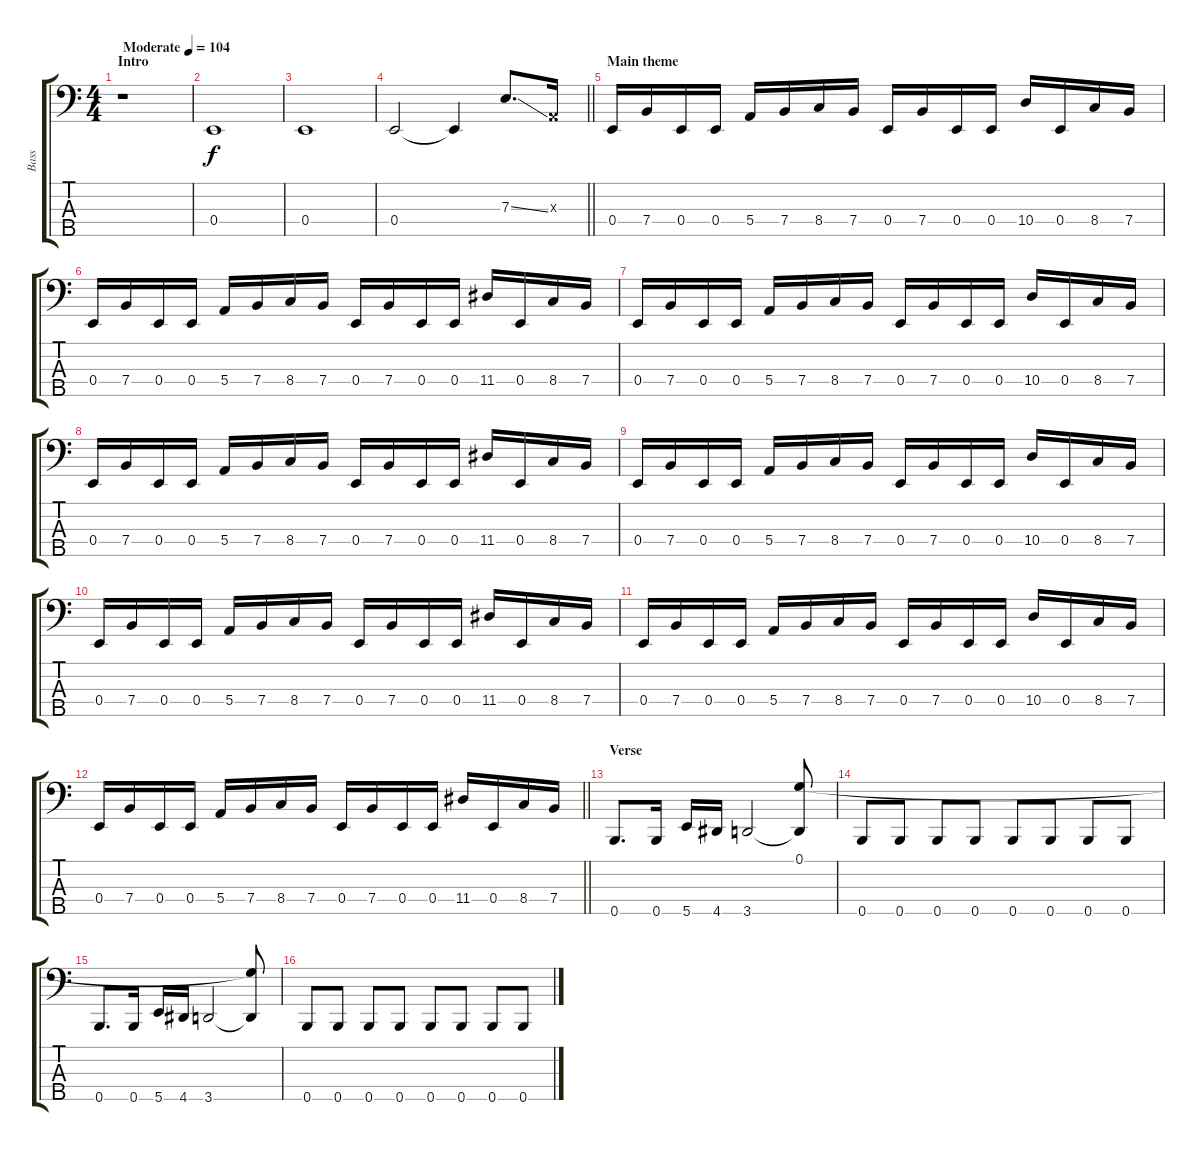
\track ("Bass" "Bass") {instrument electricbassfinger}
\staff {score tabs}
\tuning (G2 D2 A1 E1 B0) {hide}
\ts (4 4)
\section ("" "Intro")
\tempo (104 "Moderate")
\clef f4
\ks c
r.1{dy f instrument electricbassfinger} |
0.4.1 |
0.4.1 |
\barLineRight lightlight
0.4.2 0.4{t}.4 7.3{ss}.8{d} 0.3{x}.16 |
\section ("" "Main theme")
0.4.16 7.4.16 0.4.16 0.4.16 5.4.16 7.4.16 8.4.16 7.4.16 0.4.16 7.4.16 0.4.16 0.4.16 10.4.16 0.4.16 8.4.16 7.4.16 |
0.4.16 7.4.16 0.4.16 0.4.16 5.4.16 7.4.16 8.4.16 7.4.16 0.4.16 7.4.16 0.4.16 0.4.16 11.4.16 0.4.16 8.4.16 7.4.16 |
0.4.16 7.4.16 0.4.16 0.4.16 5.4.16 7.4.16 8.4.16 7.4.16 0.4.16 7.4.16 0.4.16 0.4.16 10.4.16 0.4.16 8.4.16 7.4.16 |
0.4.16 7.4.16 0.4.16 0.4.16 5.4.16 7.4.16 8.4.16 7.4.16 0.4.16 7.4.16 0.4.16 0.4.16 11.4.16 0.4.16 8.4.16 7.4.16 |
0.4.16 7.4.16 0.4.16 0.4.16 5.4.16 7.4.16 8.4.16 7.4.16 0.4.16 7.4.16 0.4.16 0.4.16 10.4.16 0.4.16 8.4.16 7.4.16 |
0.4.16 7.4.16 0.4.16 0.4.16 5.4.16 7.4.16 8.4.16 7.4.16 0.4.16 7.4.16 0.4.16 0.4.16 11.4.16 0.4.16 8.4.16 7.4.16 |
0.4.16 7.4.16 0.4.16 0.4.16 5.4.16 7.4.16 8.4.16 7.4.16 0.4.16 7.4.16 0.4.16 0.4.16 10.4.16 0.4.16 8.4.16 7.4.16 |
\barLineRight lightlight
0.4.16 7.4.16 0.4.16 0.4.16 5.4.16 7.4.16 8.4.16 7.4.16 0.4.16 7.4.16 0.4.16 0.4.16 11.4.16 0.4.16 8.4.16 7.4.16 |
\section ("" "Verse")
0.5.8{d} 0.5.16 5.5.16 4.5.16 3.5.2 (0.1 3.5{t}).8 |
0.5.8 0.5.8 0.5.8 0.5.8 0.5.8 0.5.8 0.5.8 0.5.8 |
0.5.8{d} 0.5.16 5.5.16 4.5.16 3.5.2 (0.1{t} 3.5{t}).8 |
0.5.8 0.5.8 0.5.8 0.5.8 0.5.8 0.5.8 0.5.8 0.5.8
